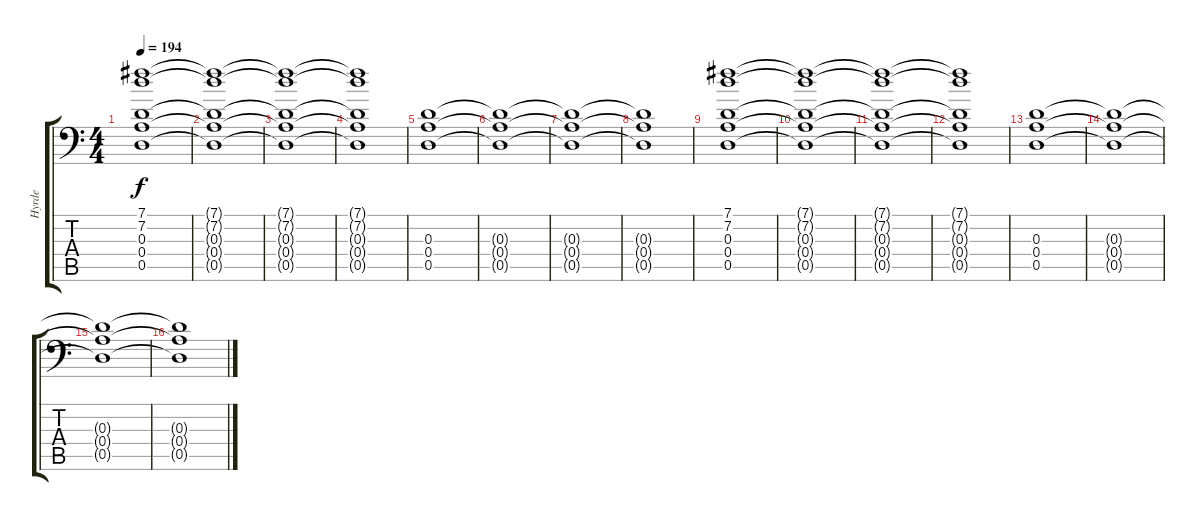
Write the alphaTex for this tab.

\track ("Hyrde" "Hyrde") {instrument distortionguitar}
\staff {score tabs}
\tuning (B3 G3 D3 A2 D2 A1) {hide}
\ts (4 4)
\tempo 194
\clef f4
\ks c
(7.1 7.2 0.3 0.4 0.5).1{dy f} |
(7.1{t} 7.2{t} 0.3{t} 0.4{t} 0.5{t}).1 |
(7.1{t} 7.2{t} 0.3{t} 0.4{t} 0.5{t}).1 |
(7.1{t} 7.2{t} 0.3{t} 0.4{t} 0.5{t}).1 |
(0.3 0.4 0.5).1 |
(0.3{t} 0.4{t} 0.5{t}).1 |
(0.3{t} 0.4{t} 0.5{t}).1 |
(0.3{t} 0.4{t} 0.5{t}).1 |
(7.1 7.2 0.3 0.4 0.5).1 |
(7.1{t} 7.2{t} 0.3{t} 0.4{t} 0.5{t}).1 |
(7.1{t} 7.2{t} 0.3{t} 0.4{t} 0.5{t}).1 |
(7.1{t} 7.2{t} 0.3{t} 0.4{t} 0.5{t}).1 |
(0.3 0.4 0.5).1 |
(0.3{t} 0.4{t} 0.5{t}).1 |
(0.3{t} 0.4{t} 0.5{t}).1 |
(0.3{t} 0.4{t} 0.5{t}).1
